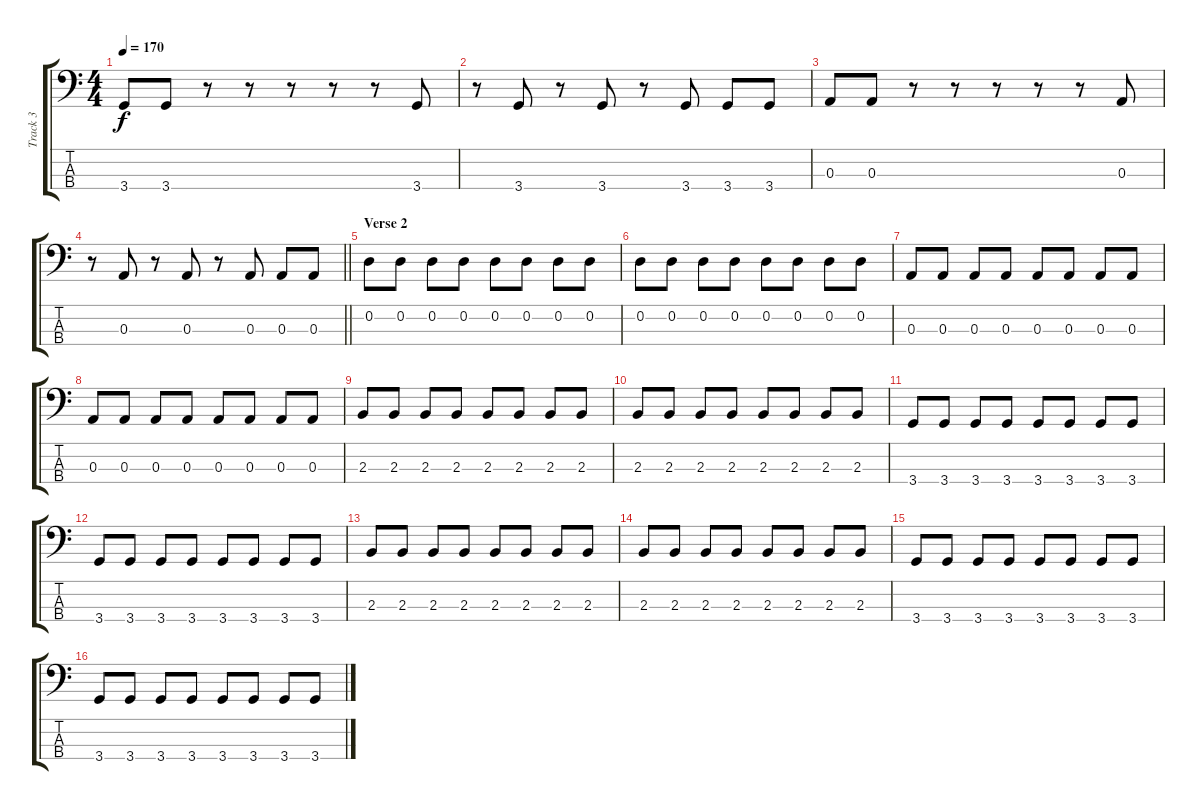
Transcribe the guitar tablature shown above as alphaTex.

\track ("Track 3" "Track 3") {instrument electricbassfinger}
\staff {score tabs}
\tuning (G2 D2 A1 E1) {hide}
\ts (4 4)
\tempo 170
\clef f4
\ks c
3.4.8{dy f} 3.4.8 r.8 r.8 r.8 r.8 r.8 3.4.8 |
r.8 3.4.8 r.8 3.4.8 r.8 3.4.8 3.4.8 3.4.8 |
0.3.8 0.3.8 r.8 r.8 r.8 r.8 r.8 0.3.8 |
\barLineRight lightlight
r.8 0.3.8 r.8 0.3.8 r.8 0.3.8 0.3.8 0.3.8 |
\section ("" "Verse 2")
0.2.8 0.2.8 0.2.8 0.2.8 0.2.8 0.2.8 0.2.8 0.2.8 |
0.2.8 0.2.8 0.2.8 0.2.8 0.2.8 0.2.8 0.2.8 0.2.8 |
0.3.8 0.3.8 0.3.8 0.3.8 0.3.8 0.3.8 0.3.8 0.3.8 |
0.3.8 0.3.8 0.3.8 0.3.8 0.3.8 0.3.8 0.3.8 0.3.8 |
2.3.8 2.3.8 2.3.8 2.3.8 2.3.8 2.3.8 2.3.8 2.3.8 |
2.3.8 2.3.8 2.3.8 2.3.8 2.3.8 2.3.8 2.3.8 2.3.8 |
3.4.8 3.4.8 3.4.8 3.4.8 3.4.8 3.4.8 3.4.8 3.4.8 |
3.4.8 3.4.8 3.4.8 3.4.8 3.4.8 3.4.8 3.4.8 3.4.8 |
2.3.8 2.3.8 2.3.8 2.3.8 2.3.8 2.3.8 2.3.8 2.3.8 |
2.3.8 2.3.8 2.3.8 2.3.8 2.3.8 2.3.8 2.3.8 2.3.8 |
3.4.8 3.4.8 3.4.8 3.4.8 3.4.8 3.4.8 3.4.8 3.4.8 |
3.4.8 3.4.8 3.4.8 3.4.8 3.4.8 3.4.8 3.4.8 3.4.8
